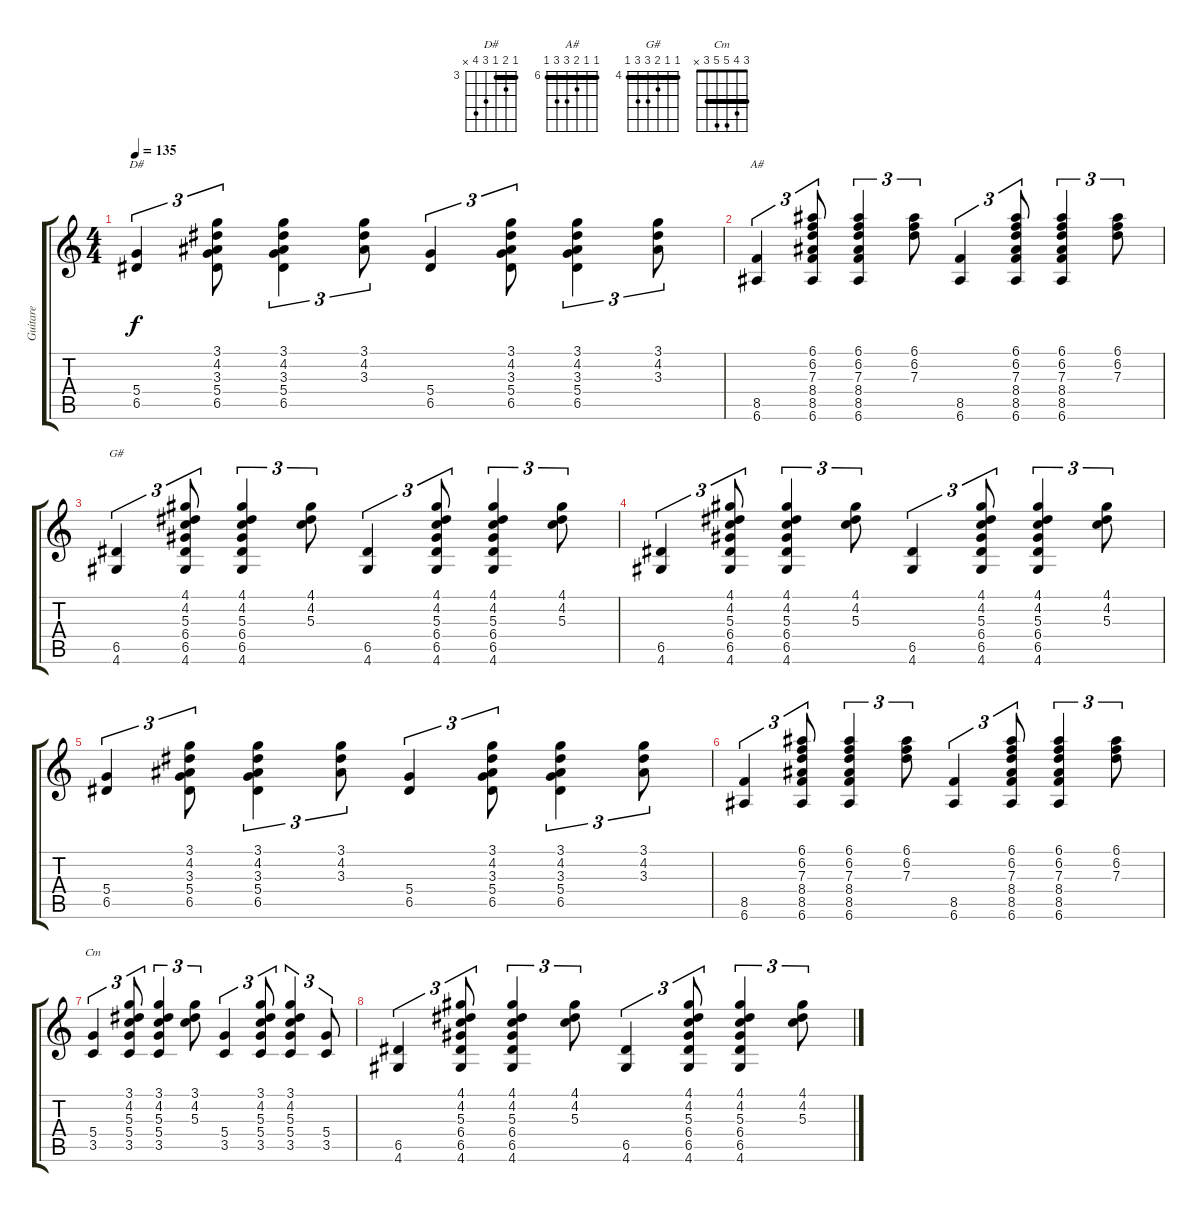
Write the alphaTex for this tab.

\track ("Guitare" "Guitare") {instrument electricguitarclean}
\staff {score tabs}
\tuning (E4 B3 G3 D3 A2 E2) {hide}
\chord ("D#" 3 4 3 5 6 x) {firstfret 3 barre 3}
\chord ("A#" 6 6 7 8 8 6) {firstfret 6 barre 6}
\chord ("G#" 4 4 5 6 6 4) {firstfret 4 barre 4}
\chord ("Cm" 3 4 5 5 3 x) {barre 3}
\ts (4 4)
\tempo 135
\clef g2
\ks c
(5.4 6.5).4{tu (3 2) ch "D#" dy f} (3.1 4.2 3.3 5.4 6.5).8{tu (3 2)} (3.1 4.2 3.3 5.4 6.5).4{tu (3 2)} (3.1 4.2 3.3).8{tu (3 2)} (5.4 6.5).4{tu (3 2)} (3.1 4.2 3.3 5.4 6.5).8{tu (3 2)} (3.1 4.2 3.3 5.4 6.5).4{tu (3 2)} (3.1 4.2 3.3).8{tu (3 2)} |
(8.5 6.6).4{tu (3 2) ch "A#"} (6.1 6.2 7.3 8.4 8.5 6.6).8{tu (3 2)} (6.1 6.2 7.3 8.4 8.5 6.6).4{tu (3 2)} (6.1 6.2 7.3).8{tu (3 2)} (8.5 6.6).4{tu (3 2)} (6.1 6.2 7.3 8.4 8.5 6.6).8{tu (3 2)} (6.1 6.2 7.3 8.4 8.5 6.6).4{tu (3 2)} (6.1 6.2 7.3).8{tu (3 2)} |
(6.5 4.6).4{tu (3 2) ch "G#"} (4.1 4.2 5.3 6.4 6.5 4.6).8{tu (3 2)} (4.1 4.2 5.3 6.4 6.5 4.6).4{tu (3 2)} (4.1 4.2 5.3).8{tu (3 2)} (6.5 4.6).4{tu (3 2)} (4.1 4.2 5.3 6.4 6.5 4.6).8{tu (3 2)} (4.1 4.2 5.3 6.4 6.5 4.6).4{tu (3 2)} (4.1 4.2 5.3).8{tu (3 2)} |
(6.5 4.6).4{tu (3 2)} (4.1 4.2 5.3 6.4 6.5 4.6).8{tu (3 2)} (4.1 4.2 5.3 6.4 6.5 4.6).4{tu (3 2)} (4.1 4.2 5.3).8{tu (3 2)} (6.5 4.6).4{tu (3 2)} (4.1 4.2 5.3 6.4 6.5 4.6).8{tu (3 2)} (4.1 4.2 5.3 6.4 6.5 4.6).4{tu (3 2)} (4.1 4.2 5.3).8{tu (3 2)} |
(5.4 6.5).4{tu (3 2)} (3.1 4.2 3.3 5.4 6.5).8{tu (3 2)} (3.1 4.2 3.3 5.4 6.5).4{tu (3 2)} (3.1 4.2 3.3).8{tu (3 2)} (5.4 6.5).4{tu (3 2)} (3.1 4.2 3.3 5.4 6.5).8{tu (3 2)} (3.1 4.2 3.3 5.4 6.5).4{tu (3 2)} (3.1 4.2 3.3).8{tu (3 2)} |
(8.5 6.6).4{tu (3 2)} (6.1 6.2 7.3 8.4 8.5 6.6).8{tu (3 2)} (6.1 6.2 7.3 8.4 8.5 6.6).4{tu (3 2)} (6.1 6.2 7.3).8{tu (3 2)} (8.5 6.6).4{tu (3 2)} (6.1 6.2 7.3 8.4 8.5 6.6).8{tu (3 2)} (6.1 6.2 7.3 8.4 8.5 6.6).4{tu (3 2)} (6.1 6.2 7.3).8{tu (3 2)} |
(5.4 3.5).4{tu (3 2) ch "Cm"} (3.1 4.2 5.3 5.4 3.5).8{tu (3 2)} (3.1 4.2 5.3 5.4 3.5).4{tu (3 2)} (3.1 4.2 5.3).8{tu (3 2)} (5.4 3.5).4{tu (3 2)} (3.1 4.2 5.3 5.4 3.5).8{tu (3 2)} (3.1 4.2 5.3 5.4 3.5).4{tu (3 2)} (5.4 3.5).8{tu (3 2)} |
(6.5 4.6).4{tu (3 2)} (4.1 4.2 5.3 6.4 6.5 4.6).8{tu (3 2)} (4.1 4.2 5.3 6.4 6.5 4.6).4{tu (3 2)} (4.1 4.2 5.3).8{tu (3 2)} (6.5 4.6).4{tu (3 2)} (4.1 4.2 5.3 6.4 6.5 4.6).8{tu (3 2)} (4.1 4.2 5.3 6.4 6.5 4.6).4{tu (3 2)} (4.1 4.2 5.3).8{tu (3 2)}
